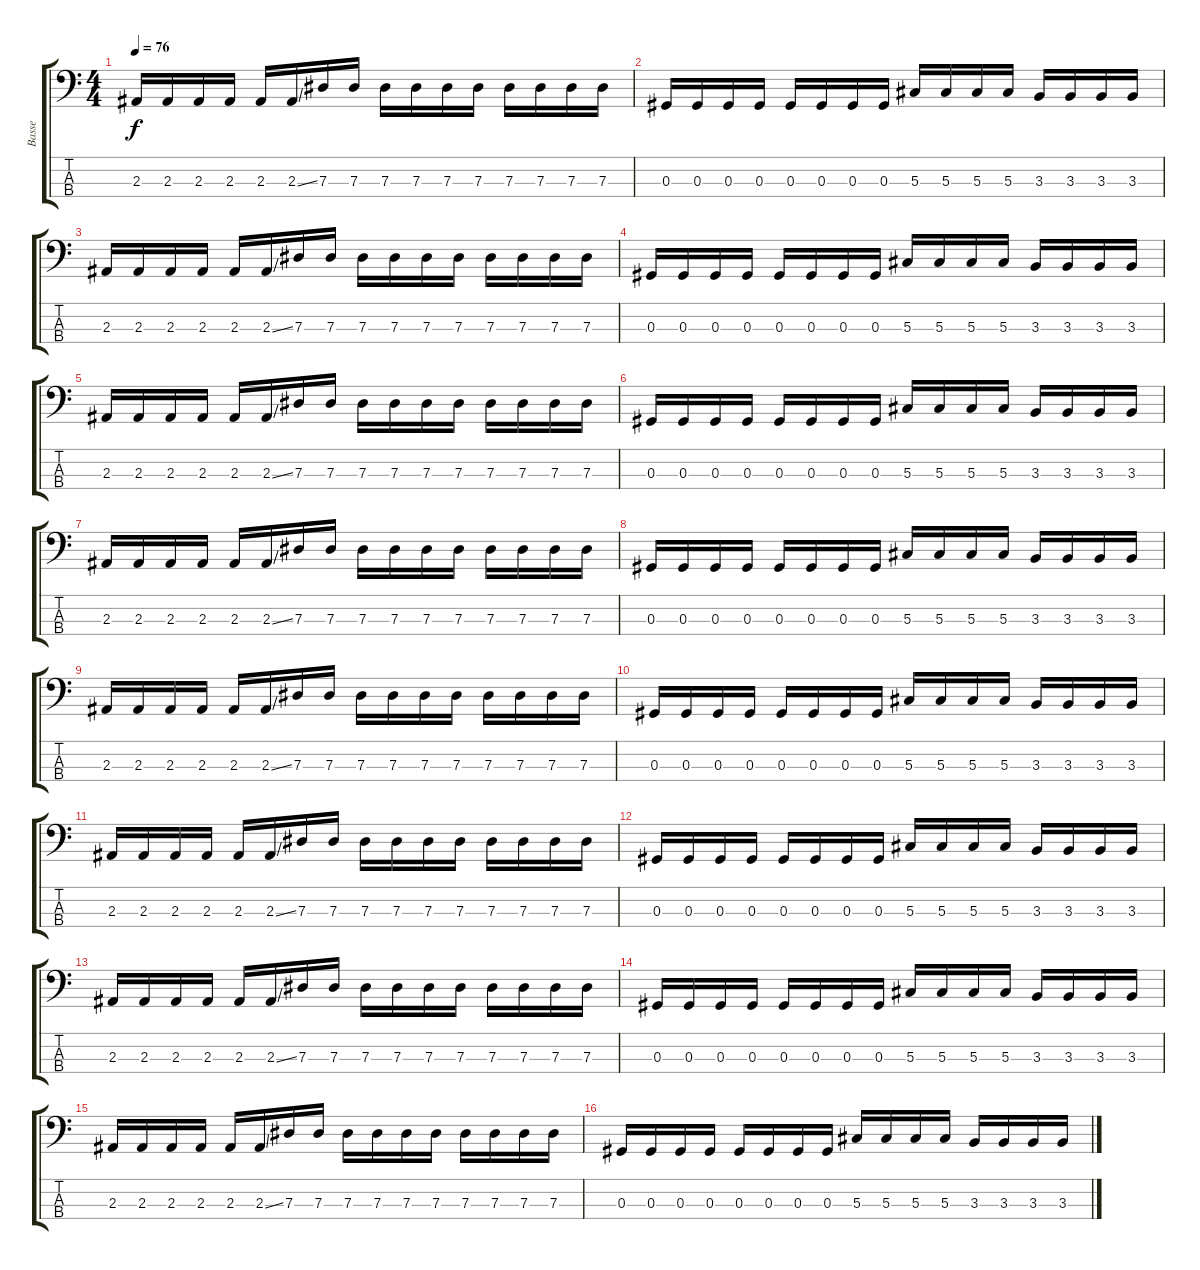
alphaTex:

\track ("Basse" "Basse") {instrument electricbassfinger}
\staff {score tabs}
\tuning (Gb2 Db2 Ab1 Eb1) {hide}
\ts (4 4)
\tempo 76
\clef f4
\ks c
2.3.16{dy f} 2.3.16 2.3.16 2.3.16 2.3.16 2.3{ss}.16 7.3.16 7.3.16 7.3.16 7.3.16 7.3.16 7.3.16 7.3.16 7.3.16 7.3.16 7.3.16 |
0.3.16 0.3.16 0.3.16 0.3.16 0.3.16 0.3.16 0.3.16 0.3.16 5.3.16 5.3.16 5.3.16 5.3.16 3.3.16 3.3.16 3.3.16 3.3.16 |
2.3.16 2.3.16 2.3.16 2.3.16 2.3.16 2.3{ss}.16 7.3.16 7.3.16 7.3.16 7.3.16 7.3.16 7.3.16 7.3.16 7.3.16 7.3.16 7.3.16 |
0.3.16 0.3.16 0.3.16 0.3.16 0.3.16 0.3.16 0.3.16 0.3.16 5.3.16 5.3.16 5.3.16 5.3.16 3.3.16 3.3.16 3.3.16 3.3.16 |
2.3.16 2.3.16 2.3.16 2.3.16 2.3.16 2.3{ss}.16 7.3.16 7.3.16 7.3.16 7.3.16 7.3.16 7.3.16 7.3.16 7.3.16 7.3.16 7.3.16 |
0.3.16 0.3.16 0.3.16 0.3.16 0.3.16 0.3.16 0.3.16 0.3.16 5.3.16 5.3.16 5.3.16 5.3.16 3.3.16 3.3.16 3.3.16 3.3.16 |
2.3.16 2.3.16 2.3.16 2.3.16 2.3.16 2.3{ss}.16 7.3.16 7.3.16 7.3.16 7.3.16 7.3.16 7.3.16 7.3.16 7.3.16 7.3.16 7.3.16 |
0.3.16 0.3.16 0.3.16 0.3.16 0.3.16 0.3.16 0.3.16 0.3.16 5.3.16 5.3.16 5.3.16 5.3.16 3.3.16 3.3.16 3.3.16 3.3.16 |
2.3.16 2.3.16 2.3.16 2.3.16 2.3.16 2.3{ss}.16 7.3.16 7.3.16 7.3.16 7.3.16 7.3.16 7.3.16 7.3.16 7.3.16 7.3.16 7.3.16 |
0.3.16 0.3.16 0.3.16 0.3.16 0.3.16 0.3.16 0.3.16 0.3.16 5.3.16 5.3.16 5.3.16 5.3.16 3.3.16 3.3.16 3.3.16 3.3.16 |
2.3.16 2.3.16 2.3.16 2.3.16 2.3.16 2.3{ss}.16 7.3.16 7.3.16 7.3.16 7.3.16 7.3.16 7.3.16 7.3.16 7.3.16 7.3.16 7.3.16 |
0.3.16 0.3.16 0.3.16 0.3.16 0.3.16 0.3.16 0.3.16 0.3.16 5.3.16 5.3.16 5.3.16 5.3.16 3.3.16 3.3.16 3.3.16 3.3.16 |
2.3.16 2.3.16 2.3.16 2.3.16 2.3.16 2.3{ss}.16 7.3.16 7.3.16 7.3.16 7.3.16 7.3.16 7.3.16 7.3.16 7.3.16 7.3.16 7.3.16 |
0.3.16 0.3.16 0.3.16 0.3.16 0.3.16 0.3.16 0.3.16 0.3.16 5.3.16 5.3.16 5.3.16 5.3.16 3.3.16 3.3.16 3.3.16 3.3.16 |
2.3.16 2.3.16 2.3.16 2.3.16 2.3.16 2.3{ss}.16 7.3.16 7.3.16 7.3.16 7.3.16 7.3.16 7.3.16 7.3.16 7.3.16 7.3.16 7.3.16 |
0.3.16 0.3.16 0.3.16 0.3.16 0.3.16 0.3.16 0.3.16 0.3.16 5.3.16 5.3.16 5.3.16 5.3.16 3.3.16 3.3.16 3.3.16 3.3.16
